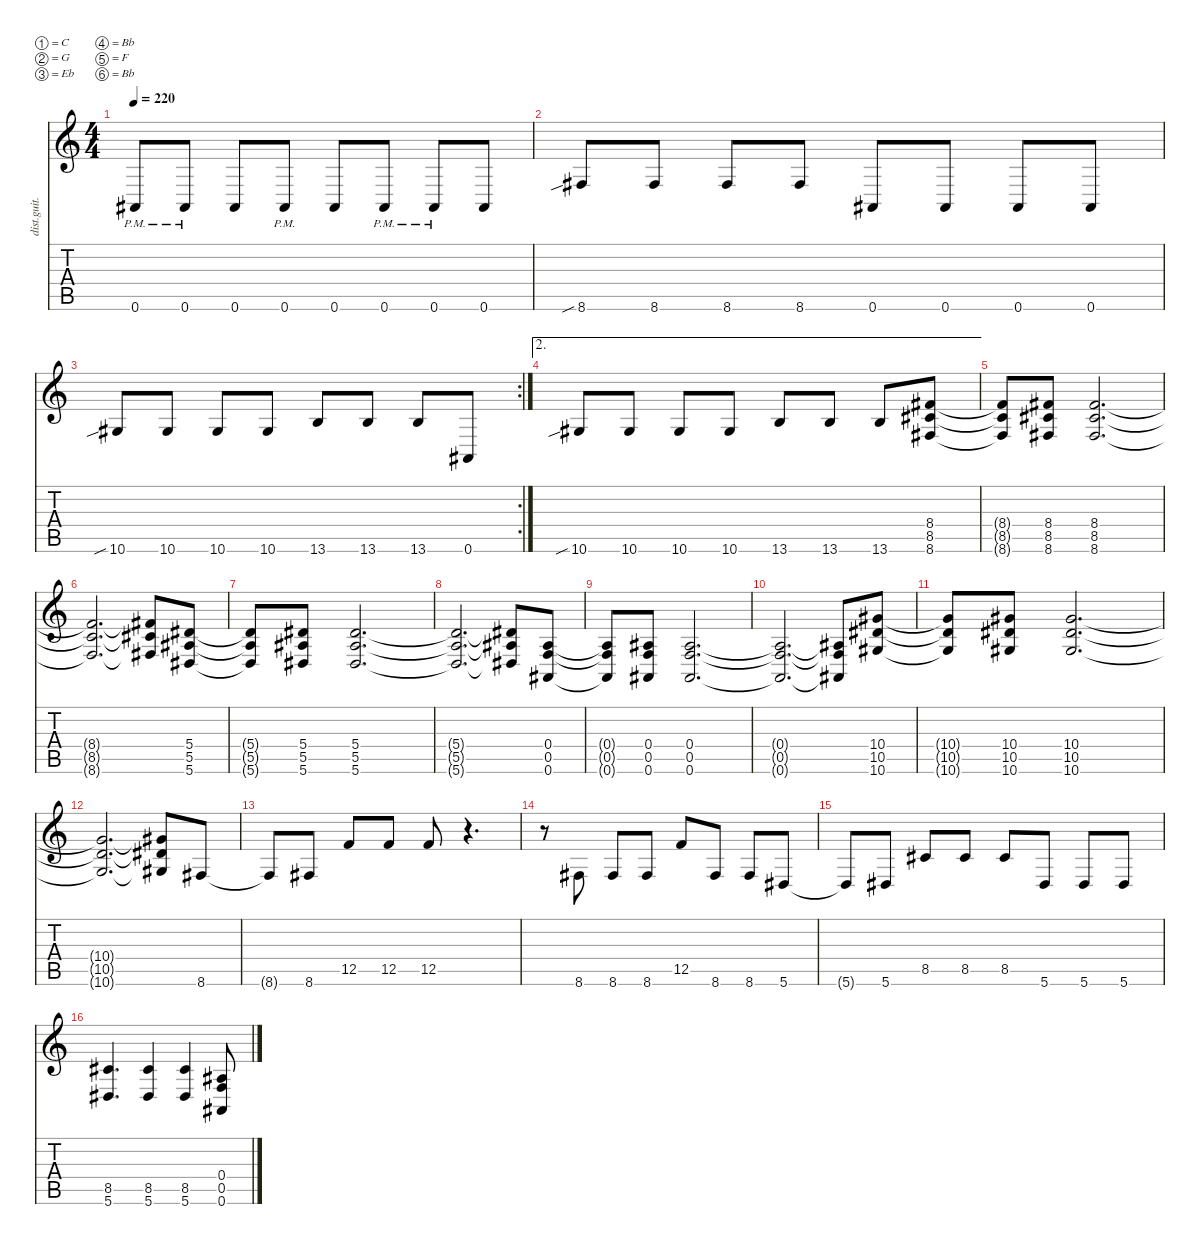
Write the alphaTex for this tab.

\defaultSystemsLayout 4
\hideDynamics
\bracketExtendMode nobrackets
\otherSystemsTrackNameOrientation horizontal
\track ("Guitar L" "dist.guit.") {instrument distortionguitar}
\staff {score tabs}
\tuning (C4 G3 Eb3 Bb2 F2 Bb1)
\ts (4 4)
\tempo 220
\clef g2
\ks c
0.6{pm acc #}.8{dy mf beam Up} 0.6{pm acc #}.8{beam Up} 0.6{acc #}.8{beam Up} 0.6{pm acc #}.8{beam Up} 0.6{acc #}.8{beam Up} 0.6{pm acc #}.8{beam Up} 0.6{pm acc #}.8{beam Up} 0.6{acc #}.8{beam Up} |
8.6{sib acc #}.8{beam Up} 8.6{acc #}.8{beam Up} 8.6{acc #}.8{beam Up} 8.6{acc #}.8{beam Up} 0.6{acc #}.8{beam Up} 0.6{acc #}.8{beam Up} 0.6{acc #}.8{beam Up} 0.6{acc #}.8{beam Up} |
\rc 2
10.6{sib acc #}.8{beam Up} 10.6{acc #}.8{beam Up} 10.6{acc #}.8{beam Up} 10.6{acc #}.8{beam Up} 13.6.8{beam Up} 13.6.8{beam Up} 13.6.8{beam Up} 0.6{acc #}.8{beam Up} |
\ae 2
10.6{sib acc #}.8{beam Up} 10.6{acc #}.8{beam Up} 10.6{acc #}.8{beam Up} 10.6{acc #}.8{beam Up} 13.6.8{beam Up} 13.6.8{beam Up} 13.6.8{beam Up} (8.6{acc #} 8.5{acc #} 8.4{acc #}).8{beam Up} |
(8.6{t acc #} 8.5{t acc #} 8.4{t acc #}).8{beam Up} (8.6{acc #} 8.5{acc #} 8.4{acc #}).8{beam Up} (8.6{acc #} 8.5{acc #} 8.4{acc #}).2{d beam Up} |
(8.6{t acc #} 8.5{t acc #} 8.4{t acc #}).2{d beam Up} (8.6{t acc #} 8.5{t acc #} 8.4{t acc #}).8{beam Up} (5.6{acc #} 5.5{acc #} 5.4{acc #}).8{beam Up} |
(5.6{t acc #} 5.5{t acc #} 5.4{t acc #}).8{beam Up} (5.6{acc #} 5.5{acc #} 5.4{acc #}).8{beam Up} (5.6{acc #} 5.5{acc #} 5.4{acc #}).2{d beam Up} |
(5.6{t acc #} 5.5{t acc #} 5.4{t acc #}).2{d beam Up} (5.6{t acc #} 5.5{t acc #} 5.4{t acc #}).8{beam Up} (0.6{acc #} 0.5 0.4{acc #}).8{beam Up} |
(0.6{t acc #} 0.5{t} 0.4{t acc #}).8{beam Up} (0.6{acc #} 0.5 0.4{acc #}).8{beam Up} (0.6{acc #} 0.5 0.4{acc #}).2{d beam Up} |
(0.6{t acc #} 0.5{t} 0.4{t acc #}).2{d beam Up} (0.6{t acc #} 0.5{t} 0.4{t acc #}).8{beam Up} (10.4{acc #} 10.5{acc #} 10.6{acc #}).8{beam Up} |
(10.4{t acc #} 10.5{t acc #} 10.6{t acc #}).8{beam Up} (10.4{acc #} 10.5{acc #} 10.6{acc #}).8{beam Up} (10.4{acc #} 10.5{acc #} 10.6{acc #}).2{d beam Up} |
(10.4{t acc #} 10.5{t acc #} 10.6{t acc #}).2{d beam Up} (10.4{t acc #} 10.5{t acc #} 10.6{t acc #}).8{beam Up} 8.6{acc #}.8{beam Up} |
8.6{t acc #}.8{beam Up} 8.6{acc #}.8{beam Up} 12.5.8{beam Up} 12.5.8{beam Up} 12.5.8{beam Up} r.4{d beam Up} |
r.8{beam Down} 8.6{acc #}.8{beam Up} 8.6{acc #}.8{beam Up} 8.6{acc #}.8{beam Up} 12.5.8{beam Up} 8.6{acc #}.8{beam Up} 8.6{acc #}.8{beam Up} 5.6{acc #}.8{beam Up} |
5.6{t acc #}.8{beam Up} 5.6{acc #}.8{beam Up} 8.5{acc #}.8{beam Up} 8.5{acc #}.8{beam Up} 8.5{acc #}.8{beam Up} 5.6{acc #}.8{beam Up} 5.6{acc #}.8{beam Up} 5.6{acc #}.8{beam Up} |
(5.6{acc #} 8.5{acc #}).4{d beam Up} (5.6{acc #} 8.5{acc #}).4{beam Up} (5.6{acc #} 8.5{acc #}).4{beam Up} (0.6{acc #} 0.5 0.4{acc #}).8{beam Up}
